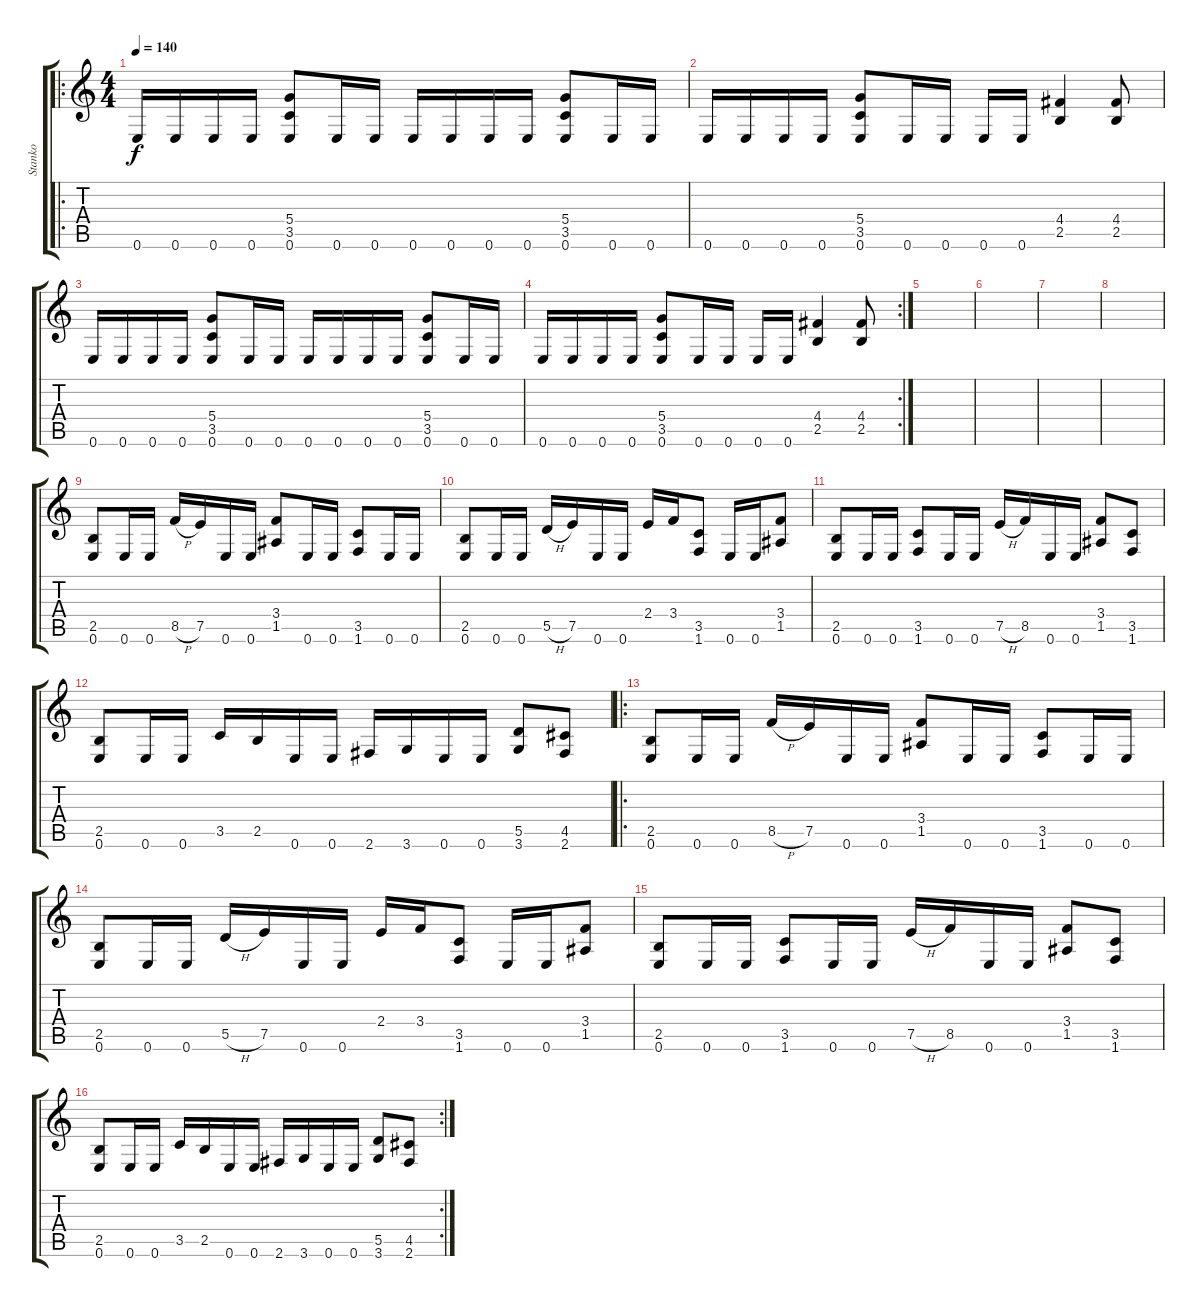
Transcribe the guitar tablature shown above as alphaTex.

\track ("Stanko" "Stanko") {instrument distortionguitar}
\staff {score tabs}
\tuning (E4 B3 G3 D3 A2 E2) {hide}
\ro
\ts (4 4)
\tempo 140
\clef g2
\ks c
0.6.16{dy f instrument distortionguitar} 0.6.16 0.6.16 0.6.16 (5.4 3.5 0.6).8 0.6.16 0.6.16 0.6.16 0.6.16 0.6.16 0.6.16 (5.4 3.5 0.6).8 0.6.16 0.6.16 |
0.6.16 0.6.16 0.6.16 0.6.16 (5.4 3.5 0.6).8 0.6.16 0.6.16 0.6.16 0.6.16 (4.4 2.5).4 (4.4 2.5).8 |
0.6.16 0.6.16 0.6.16 0.6.16 (5.4 3.5 0.6).8 0.6.16 0.6.16 0.6.16 0.6.16 0.6.16 0.6.16 (5.4 3.5 0.6).8 0.6.16 0.6.16 |
\rc 2
0.6.16 0.6.16 0.6.16 0.6.16 (5.4 3.5 0.6).8 0.6.16 0.6.16 0.6.16 0.6.16 (4.4 2.5).4 (4.4 2.5).8 |
|
|
|
|
(2.5 0.6).8 0.6.16 0.6.16 8.5{h}.16 7.5.16 0.6.16 0.6.16 (3.4 1.5).8 0.6.16 0.6.16 (3.5 1.6).8 0.6.16 0.6.16 |
(2.5 0.6).8 0.6.16 0.6.16 5.5{h}.16 7.5.16 0.6.16 0.6.16 2.4.16 3.4.16 (3.5 1.6).8 0.6.16 0.6.16 (3.4 1.5).8 |
(2.5 0.6).8 0.6.16 0.6.16 (3.5 1.6).8 0.6.16 0.6.16 7.5{h}.16 8.5.16 0.6.16 0.6.16 (3.4 1.5).8 (3.5 1.6).8 |
(2.5 0.6).8 0.6.16 0.6.16 3.5.16 2.5.16 0.6.16 0.6.16 2.6.16 3.6.16 0.6.16 0.6.16 (5.5 3.6).8 (4.5 2.6).8 |
\ro
(2.5 0.6).8 0.6.16 0.6.16 8.5{h}.16 7.5.16 0.6.16 0.6.16 (3.4 1.5).8 0.6.16 0.6.16 (3.5 1.6).8 0.6.16 0.6.16 |
(2.5 0.6).8 0.6.16 0.6.16 5.5{h}.16 7.5.16 0.6.16 0.6.16 2.4.16 3.4.16 (3.5 1.6).8 0.6.16 0.6.16 (3.4 1.5).8 |
(2.5 0.6).8 0.6.16 0.6.16 (3.5 1.6).8 0.6.16 0.6.16 7.5{h}.16 8.5.16 0.6.16 0.6.16 (3.4 1.5).8 (3.5 1.6).8 |
\rc 2
(2.5 0.6).8 0.6.16 0.6.16 3.5.16 2.5.16 0.6.16 0.6.16 2.6.16 3.6.16 0.6.16 0.6.16 (5.5 3.6).8 (4.5 2.6).8
